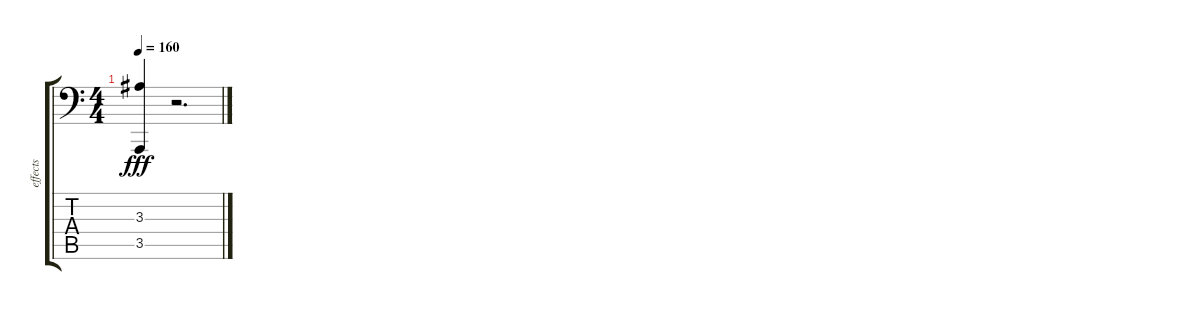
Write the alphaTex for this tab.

\track ("effects" "effects") {instrument acousticgrandpiano}
\staff {score tabs}
\tuning (E4 B3 G3 B1 Gb1 B0) {hide}
\ts (4 4)
\tempo 160
\clef f4
\ks c
(3.3 3.5).4{dy fff} r.2{d}
